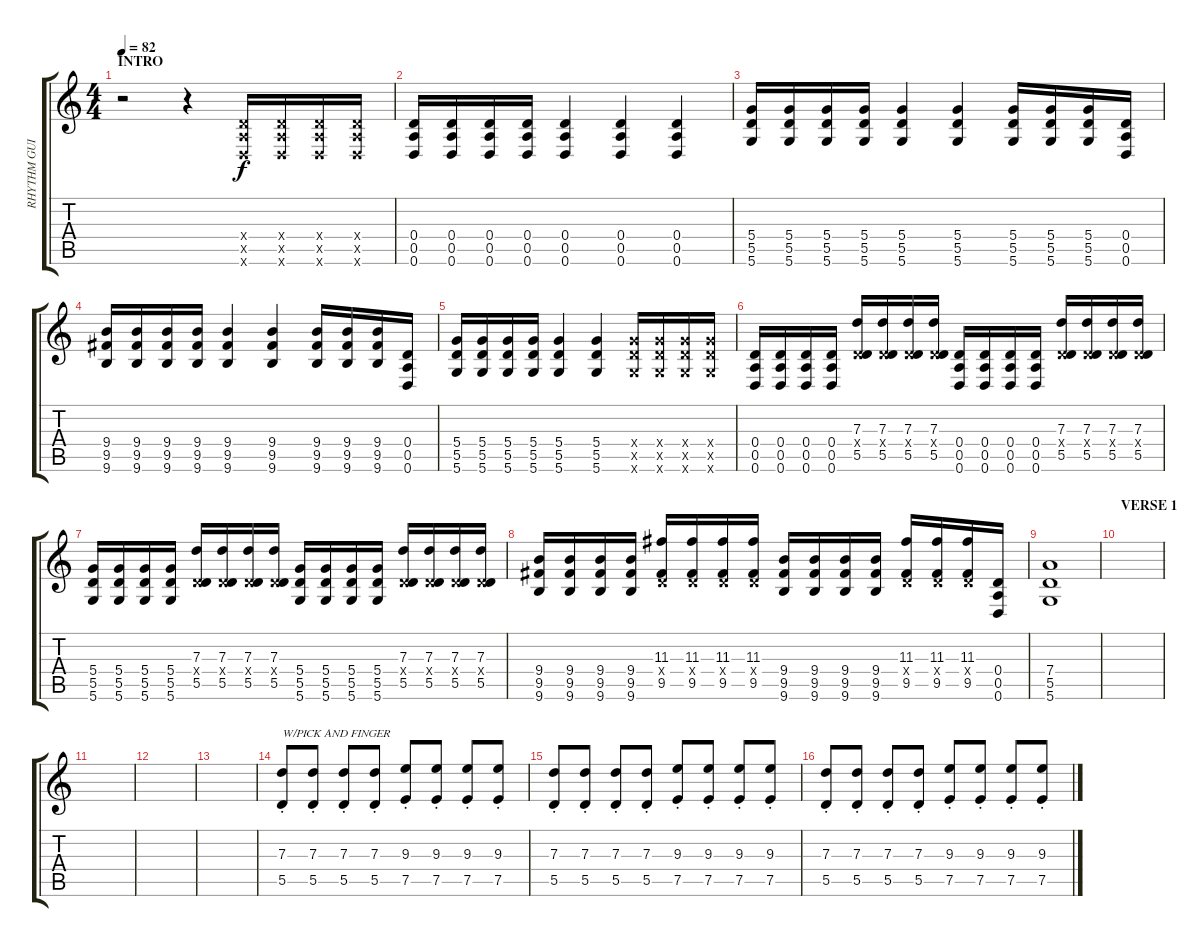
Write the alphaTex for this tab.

\track ("RHYTHM GUITAR" "RHYTHM GUI") {instrument distortionguitar}
\staff {score tabs}
\tuning (E4 B3 G3 D3 A2 D2) {hide}
\ts (4 4)
\section ("" "INTRO")
\tempo 82
\clef g2
\ks c
r.2{dy f instrument distortionguitar} r.4 (0.4{x} 0.5{x} 0.6{x}).16 (0.4{x} 0.5{x} 0.6{x}).16 (0.4{x} 0.5{x} 0.6{x}).16 (0.4{x} 0.5{x} 0.6{x}).16 |
(0.4 0.5 0.6).16 (0.4 0.5 0.6).16 (0.4 0.5 0.6).16 (0.4 0.5 0.6).16 (0.4 0.5 0.6).4 (0.4 0.5 0.6).4 (0.4 0.5 0.6).4 |
(5.4 5.5 5.6).16 (5.4 5.5 5.6).16 (5.4 5.5 5.6).16 (5.4 5.5 5.6).16 (5.4 5.5 5.6).4 (5.4 5.5 5.6).4 (5.4 5.5 5.6).16 (5.4 5.5 5.6).16 (5.4 5.5 5.6).16 (0.4 0.5 0.6).16 |
(9.4 9.5 9.6).16 (9.4 9.5 9.6).16 (9.4 9.5 9.6).16 (9.4 9.5 9.6).16 (9.4 9.5 9.6).4 (9.4 9.5 9.6).4 (9.4 9.5 9.6).16 (9.4 9.5 9.6).16 (9.4 9.5 9.6).16 (0.4 0.5 0.6).16 |
(5.4 5.5 5.6).16 (5.4 5.5 5.6).16 (5.4 5.5 5.6).16 (5.4 5.5 5.6).16 (5.4 5.5 5.6).4 (5.4 5.5 5.6).4 (5.4{x} 5.5{x} 5.6{x}).16 (5.4{x} 5.5{x} 5.6{x}).16 (5.4{x} 5.5{x} 5.6{x}).16 (5.4{x} 5.5{x} 5.6{x}).16 |
(0.4 0.5 0.6).16 (0.4 0.5 0.6).16 (0.4 0.5 0.6).16 (0.4 0.5 0.6).16 (7.3 0.4{x} 5.5).16 (7.3 0.4{x} 5.5).16 (7.3 0.4{x} 5.5).16 (7.3 0.4{x} 5.5).16 (0.4 0.5 0.6).16 (0.4 0.5 0.6).16 (0.4 0.5 0.6).16 (0.4 0.5 0.6).16 (7.3 0.4{x} 5.5).16 (7.3 0.4{x} 5.5).16 (7.3 0.4{x} 5.5).16 (7.3 0.4{x} 5.5).16 |
(5.4 5.5 5.6).16 (5.4 5.5 5.6).16 (5.4 5.5 5.6).16 (5.4 5.5 5.6).16 (7.3 0.4{x} 5.5).16 (7.3 0.4{x} 5.5).16 (7.3 0.4{x} 5.5).16 (7.3 0.4{x} 5.5).16 (5.4 5.5 5.6).16 (5.4 5.5 5.6).16 (5.4 5.5 5.6).16 (5.4 5.5 5.6).16 (7.3 0.4{x} 5.5).16 (7.3 0.4{x} 5.5).16 (7.3 0.4{x} 5.5).16 (7.3 0.4{x} 5.5).16 |
(9.4 9.5 9.6).16 (9.4 9.5 9.6).16 (9.4 9.5 9.6).16 (9.4 9.5 9.6).16 (11.3 0.4{x} 9.5).16 (11.3 0.4{x} 9.5).16 (11.3 0.4{x} 9.5).16 (11.3 0.4{x} 9.5).16 (9.4 9.5 9.6).16 (9.4 9.5 9.6).16 (9.4 9.5 9.6).16 (9.4 9.5 9.6).16 (11.3 0.4{x} 9.5).16 (11.3 0.4{x} 9.5).16 (11.3 0.4{x} 9.5).16 (0.4 0.5 0.6).16 |
(7.4 5.5 5.6).1 |
\section ("" "VERSE 1")
|
|
|
|
(7.3{st} 5.5{st}).8{txt "W/PICK AND FINGER"} (7.3{st} 5.5{st}).8 (7.3{st} 5.5{st}).8 (7.3{st} 5.5{st}).8 (9.3{st} 7.5{st}).8 (9.3{st} 7.5{st}).8 (9.3{st} 7.5{st}).8 (9.3{st} 7.5{st}).8 |
(7.3{st} 5.5{st}).8 (7.3{st} 5.5{st}).8 (7.3{st} 5.5{st}).8 (7.3{st} 5.5{st}).8 (9.3{st} 7.5{st}).8 (9.3{st} 7.5{st}).8 (9.3{st} 7.5{st}).8 (9.3{st} 7.5{st}).8 |
(7.3{st} 5.5{st}).8 (7.3{st} 5.5{st}).8 (7.3{st} 5.5{st}).8 (7.3{st} 5.5{st}).8 (9.3{st} 7.5{st}).8 (9.3{st} 7.5{st}).8 (9.3{st} 7.5{st}).8 (9.3{st} 7.5{st}).8
